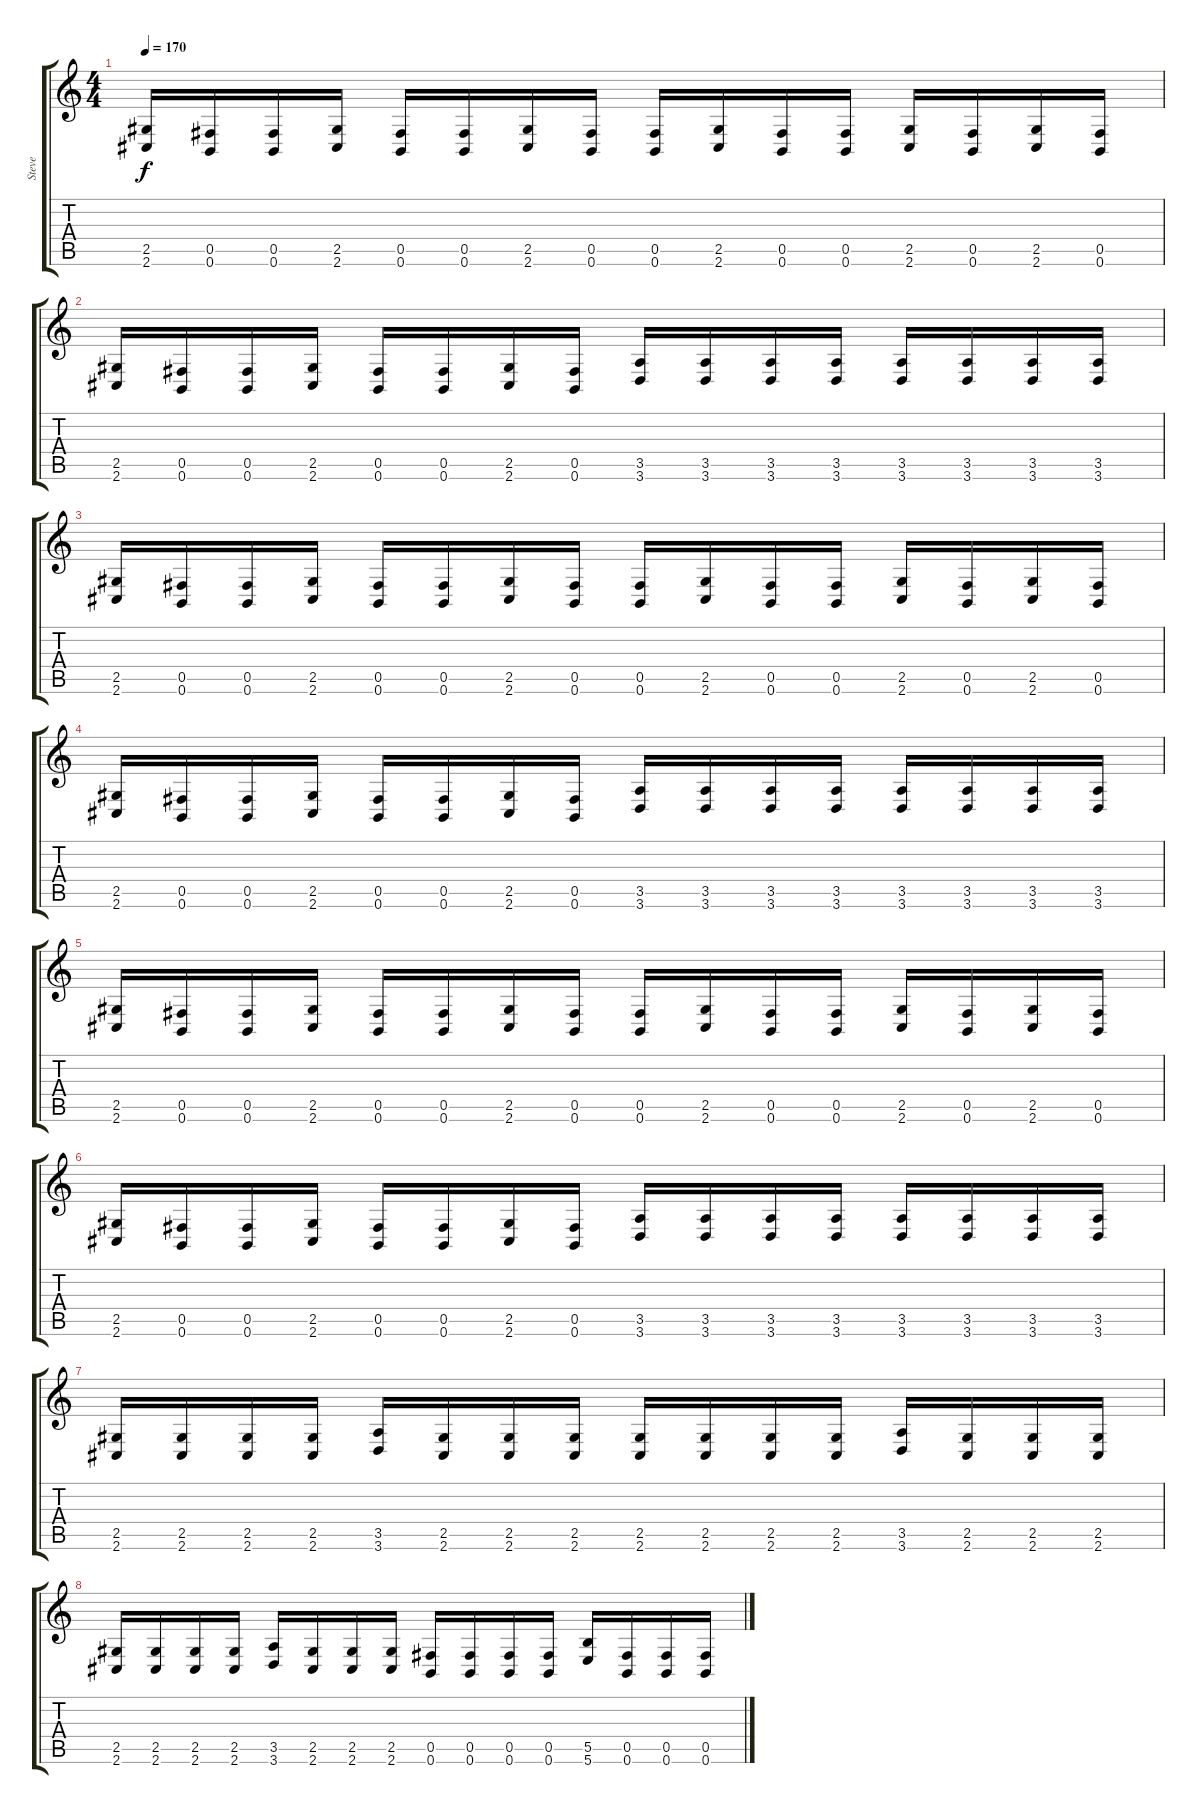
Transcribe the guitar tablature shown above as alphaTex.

\track ("Steve" "Steve") {instrument distortionguitar}
\staff {score tabs}
\tuning (Db4 Ab3 E3 B2 Gb2 B1) {hide}
\ts (4 4)
\tempo 170
\clef g2
\ks c
(2.5 2.6).16{dy f} (0.5 0.6).16 (0.5 0.6).16 (2.5 2.6).16 (0.5 0.6).16 (0.5 0.6).16 (2.5 2.6).16 (0.5 0.6).16 (0.5 0.6).16 (2.5 2.6).16 (0.5 0.6).16 (0.5 0.6).16 (2.5 2.6).16 (0.5 0.6).16 (2.5 2.6).16 (0.5 0.6).16 |
(2.5 2.6).16 (0.5 0.6).16 (0.5 0.6).16 (2.5 2.6).16 (0.5 0.6).16 (0.5 0.6).16 (2.5 2.6).16 (0.5 0.6).16 (3.5 3.6).16 (3.5 3.6).16 (3.5 3.6).16 (3.5 3.6).16 (3.5 3.6).16 (3.5 3.6).16 (3.5 3.6).16 (3.5 3.6).16 |
(2.5 2.6).16 (0.5 0.6).16 (0.5 0.6).16 (2.5 2.6).16 (0.5 0.6).16 (0.5 0.6).16 (2.5 2.6).16 (0.5 0.6).16 (0.5 0.6).16 (2.5 2.6).16 (0.5 0.6).16 (0.5 0.6).16 (2.5 2.6).16 (0.5 0.6).16 (2.5 2.6).16 (0.5 0.6).16 |
(2.5 2.6).16 (0.5 0.6).16 (0.5 0.6).16 (2.5 2.6).16 (0.5 0.6).16 (0.5 0.6).16 (2.5 2.6).16 (0.5 0.6).16 (3.5 3.6).16 (3.5 3.6).16 (3.5 3.6).16 (3.5 3.6).16 (3.5 3.6).16 (3.5 3.6).16 (3.5 3.6).16 (3.5 3.6).16 |
(2.5 2.6).16 (0.5 0.6).16 (0.5 0.6).16 (2.5 2.6).16 (0.5 0.6).16 (0.5 0.6).16 (2.5 2.6).16 (0.5 0.6).16 (0.5 0.6).16 (2.5 2.6).16 (0.5 0.6).16 (0.5 0.6).16 (2.5 2.6).16 (0.5 0.6).16 (2.5 2.6).16 (0.5 0.6).16 |
(2.5 2.6).16 (0.5 0.6).16 (0.5 0.6).16 (2.5 2.6).16 (0.5 0.6).16 (0.5 0.6).16 (2.5 2.6).16 (0.5 0.6).16 (3.5 3.6).16 (3.5 3.6).16 (3.5 3.6).16 (3.5 3.6).16 (3.5 3.6).16 (3.5 3.6).16 (3.5 3.6).16 (3.5 3.6).16 |
(2.5 2.6).16 (2.5 2.6).16 (2.5 2.6).16 (2.5 2.6).16 (3.5 3.6).16 (2.5 2.6).16 (2.5 2.6).16 (2.5 2.6).16 (2.5 2.6).16 (2.5 2.6).16 (2.5 2.6).16 (2.5 2.6).16 (3.5 3.6).16 (2.5 2.6).16 (2.5 2.6).16 (2.5 2.6).16 |
(2.5 2.6).16 (2.5 2.6).16 (2.5 2.6).16 (2.5 2.6).16 (3.5 3.6).16 (2.5 2.6).16 (2.5 2.6).16 (2.5 2.6).16 (0.5 0.6).16 (0.5 0.6).16 (0.5 0.6).16 (0.5 0.6).16 (5.5 5.6).16 (0.5 0.6).16 (0.5 0.6).16 (0.5 0.6).16
